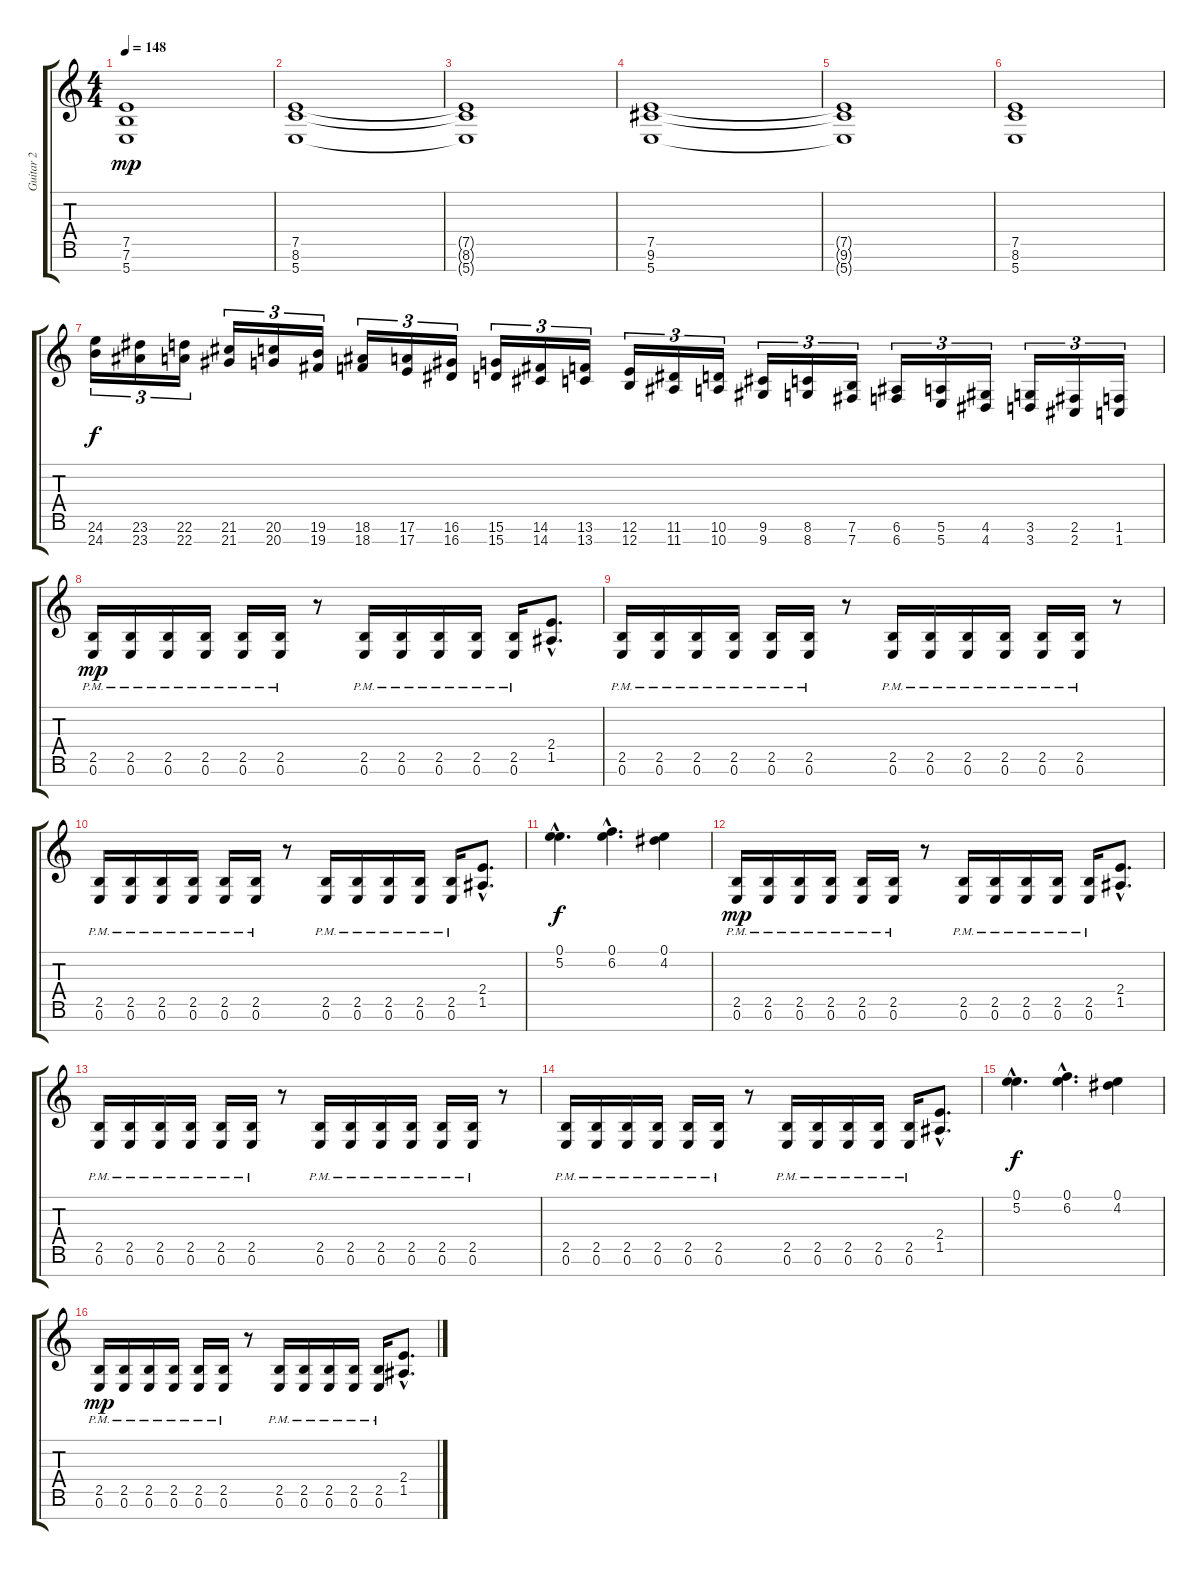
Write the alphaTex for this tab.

\track ("Guitar 2" "Guitar 2") {instrument overdrivenguitar}
\staff {score tabs}
\tuning (E4 B3 G3 D3 A2 E2 B1) {hide}
\ts (4 4)
\tempo 148
\clef g2
\ks c
(7.5{t} 7.6{t} 5.7{t}).1{dy mp} |
(7.5 8.6 5.7).1 |
(7.5{t} 8.6{t} 5.7{t}).1 |
(7.5 9.6 5.7).1 |
(7.5{t} 9.6{t} 5.7{t}).1 |
(7.5 8.6 5.7).1 |
(24.6 24.7).16{tu (3 2) dy f volume 13 instrument guitarfretnoise} (23.6 23.7).16{tu (3 2)} (22.6 22.7).16{tu (3 2)} (21.6 21.7).16{tu (3 2)} (20.6 20.7).16{tu (3 2)} (19.6 19.7).16{tu (3 2)} (18.6 18.7).16{tu (3 2)} (17.6 17.7).16{tu (3 2)} (16.6 16.7).16{tu (3 2)} (15.6 15.7).16{tu (3 2)} (14.6 14.7).16{tu (3 2)} (13.6 13.7).16{tu (3 2)} (12.6 12.7).16{tu (3 2)} (11.6 11.7).16{tu (3 2)} (10.6 10.7).16{tu (3 2)} (9.6 9.7).16{tu (3 2)} (8.6 8.7).16{tu (3 2)} (7.6 7.7).16{tu (3 2)} (6.6 6.7).16{tu (3 2)} (5.6 5.7).16{tu (3 2)} (4.6 4.7).16{tu (3 2)} (3.6 3.7).16{tu (3 2)} (2.6 2.7).16{tu (3 2)} (1.6 1.7).16{tu (3 2)} |
(2.5{pm} 0.6{pm}).16{dy mp instrument distortionguitar} (2.5{pm} 0.6{pm}).16 (2.5{pm} 0.6{pm}).16 (2.5{pm} 0.6{pm}).16 (2.5{pm} 0.6{pm}).16 (2.5{pm} 0.6{pm}).16 r.8 (2.5{pm} 0.6{pm}).16 (2.5{pm} 0.6{pm}).16 (2.5{pm} 0.6{pm}).16 (2.5{pm} 0.6{pm}).16 (2.5{pm} 0.6{pm}).16 (2.4{hac} 1.5{hac}).8{d} |
(2.5{pm} 0.6{pm}).16 (2.5{pm} 0.6{pm}).16 (2.5{pm} 0.6{pm}).16 (2.5{pm} 0.6{pm}).16 (2.5{pm} 0.6{pm}).16 (2.5{pm} 0.6{pm}).16 r.8 (2.5{pm} 0.6{pm}).16 (2.5{pm} 0.6{pm}).16 (2.5{pm} 0.6{pm}).16 (2.5{pm} 0.6{pm}).16 (2.5{pm} 0.6{pm}).16 (2.5{pm} 0.6{pm}).16 r.8 |
(2.5{pm} 0.6{pm}).16 (2.5{pm} 0.6{pm}).16 (2.5{pm} 0.6{pm}).16 (2.5{pm} 0.6{pm}).16 (2.5{pm} 0.6{pm}).16 (2.5{pm} 0.6{pm}).16 r.8 (2.5{pm} 0.6{pm}).16 (2.5{pm} 0.6{pm}).16 (2.5{pm} 0.6{pm}).16 (2.5{pm} 0.6{pm}).16 (2.5{pm} 0.6{pm}).16 (2.4{hac} 1.5{hac}).8{d} |
(0.1{hac} 5.2{hac}).4{d dy f} (0.1{hac} 6.2{hac}).4{d} (0.1 4.2).4 |
(2.5{pm} 0.6{pm}).16{dy mp} (2.5{pm} 0.6{pm}).16 (2.5{pm} 0.6{pm}).16 (2.5{pm} 0.6{pm}).16 (2.5{pm} 0.6{pm}).16 (2.5{pm} 0.6{pm}).16 r.8 (2.5{pm} 0.6{pm}).16 (2.5{pm} 0.6{pm}).16 (2.5{pm} 0.6{pm}).16 (2.5{pm} 0.6{pm}).16 (2.5{pm} 0.6{pm}).16 (2.4{hac} 1.5{hac}).8{d} |
(2.5{pm} 0.6{pm}).16 (2.5{pm} 0.6{pm}).16 (2.5{pm} 0.6{pm}).16 (2.5{pm} 0.6{pm}).16 (2.5{pm} 0.6{pm}).16 (2.5{pm} 0.6{pm}).16 r.8 (2.5{pm} 0.6{pm}).16 (2.5{pm} 0.6{pm}).16 (2.5{pm} 0.6{pm}).16 (2.5{pm} 0.6{pm}).16 (2.5{pm} 0.6{pm}).16 (2.5{pm} 0.6{pm}).16 r.8 |
(2.5{pm} 0.6{pm}).16 (2.5{pm} 0.6{pm}).16 (2.5{pm} 0.6{pm}).16 (2.5{pm} 0.6{pm}).16 (2.5{pm} 0.6{pm}).16 (2.5{pm} 0.6{pm}).16 r.8 (2.5{pm} 0.6{pm}).16 (2.5{pm} 0.6{pm}).16 (2.5{pm} 0.6{pm}).16 (2.5{pm} 0.6{pm}).16 (2.5{pm} 0.6{pm}).16 (2.4{hac} 1.5{hac}).8{d} |
(0.1{hac} 5.2{hac}).4{d dy f} (0.1{hac} 6.2{hac}).4{d} (0.1 4.2).4 |
(2.5{pm} 0.6{pm}).16{dy mp} (2.5{pm} 0.6{pm}).16 (2.5{pm} 0.6{pm}).16 (2.5{pm} 0.6{pm}).16 (2.5{pm} 0.6{pm}).16 (2.5{pm} 0.6{pm}).16 r.8 (2.5{pm} 0.6{pm}).16 (2.5{pm} 0.6{pm}).16 (2.5{pm} 0.6{pm}).16 (2.5{pm} 0.6{pm}).16 (2.5{pm} 0.6{pm}).16 (2.4{hac} 1.5{hac}).8{d}
